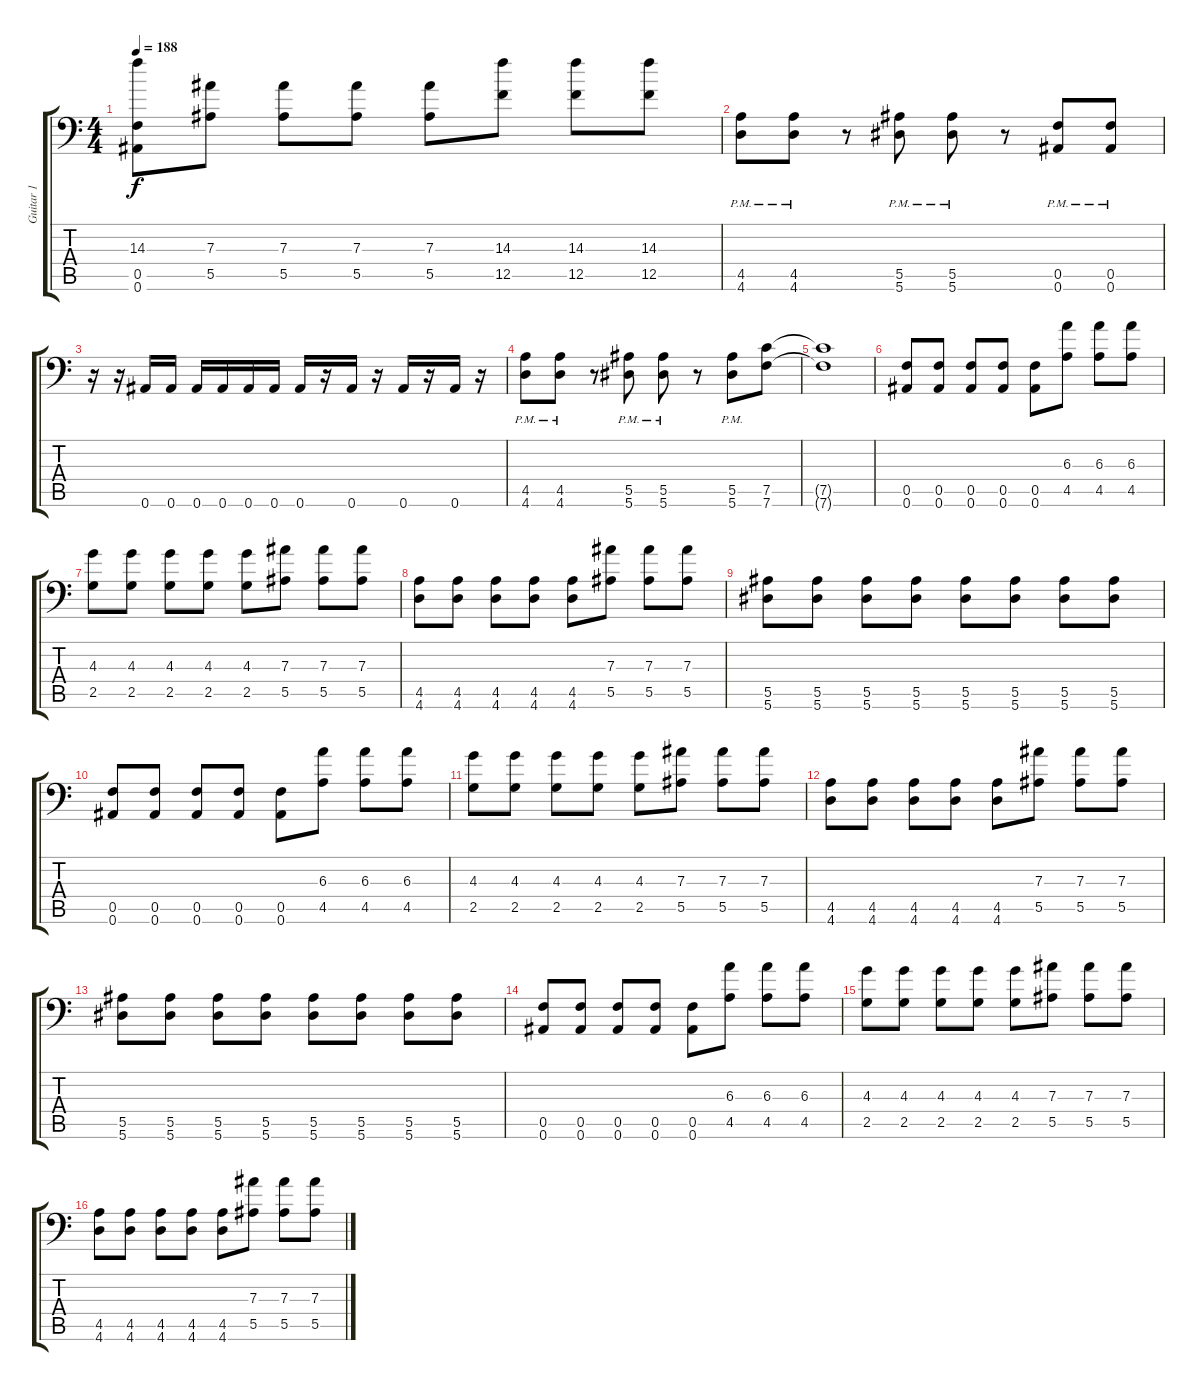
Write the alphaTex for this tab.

\track ("Guitar 1" "Guitar 1") {instrument distortionguitar}
\staff {score tabs}
\tuning (C4 G3 Eb3 Bb2 F2 Bb1) {hide}
\ts (4 4)
\tempo 188
\clef f4
\ks c
(14.3{t} 0.5{t} 0.6{t}).8{dy f} (7.3 5.5).8 (7.3 5.5).8 (7.3 5.5).8 (7.3 5.5).8 (14.3 12.5).8 (14.3 12.5).8 (14.3 12.5).8 |
(4.5{pm} 4.6{pm}).8 (4.5{pm} 4.6{pm}).8 r.8 (5.5{pm} 5.6{pm}).8 (5.5{pm} 5.6{pm}).8 r.8 (0.5{pm} 0.6{pm}).8 (0.5{pm} 0.6{pm}).8 |
r.16 r.16 0.6.16 0.6.16 0.6.16 0.6.16 0.6.16 0.6.16 0.6.16 r.16 0.6.16 r.16 0.6.16 r.16 0.6.16 r.16 |
(4.5{pm} 4.6{pm}).8 (4.5{pm} 4.6{pm}).8 r.8 (5.5{pm} 5.6{pm}).8 (5.5{pm} 5.6{pm}).8 r.8 (5.5{pm} 5.6{pm}).8 (7.5 7.6).8 |
(7.5{t} 7.6{t}).1 |
(0.5 0.6).8 (0.5 0.6).8 (0.5 0.6).8 (0.5 0.6).8 (0.5 0.6).8 (6.3 4.5).8 (6.3 4.5).8 (6.3 4.5).8 |
(4.3 2.5).8 (4.3 2.5).8 (4.3 2.5).8 (4.3 2.5).8 (4.3 2.5).8 (7.3 5.5).8 (7.3 5.5).8 (7.3 5.5).8 |
(4.5 4.6).8 (4.5 4.6).8 (4.5 4.6).8 (4.5 4.6).8 (4.5 4.6).8 (7.3 5.5).8 (7.3 5.5).8 (7.3 5.5).8 |
(5.5 5.6).8 (5.5 5.6).8 (5.5 5.6).8 (5.5 5.6).8 (5.5 5.6).8 (5.5 5.6).8 (5.5 5.6).8 (5.5 5.6).8 |
(0.5 0.6).8 (0.5 0.6).8 (0.5 0.6).8 (0.5 0.6).8 (0.5 0.6).8 (6.3 4.5).8 (6.3 4.5).8 (6.3 4.5).8 |
(4.3 2.5).8 (4.3 2.5).8 (4.3 2.5).8 (4.3 2.5).8 (4.3 2.5).8 (7.3 5.5).8 (7.3 5.5).8 (7.3 5.5).8 |
(4.5 4.6).8 (4.5 4.6).8 (4.5 4.6).8 (4.5 4.6).8 (4.5 4.6).8 (7.3 5.5).8 (7.3 5.5).8 (7.3 5.5).8 |
(5.5 5.6).8 (5.5 5.6).8 (5.5 5.6).8 (5.5 5.6).8 (5.5 5.6).8 (5.5 5.6).8 (5.5 5.6).8 (5.5 5.6).8 |
(0.5 0.6).8 (0.5 0.6).8 (0.5 0.6).8 (0.5 0.6).8 (0.5 0.6).8 (6.3 4.5).8 (6.3 4.5).8 (6.3 4.5).8 |
(4.3 2.5).8 (4.3 2.5).8 (4.3 2.5).8 (4.3 2.5).8 (4.3 2.5).8 (7.3 5.5).8 (7.3 5.5).8 (7.3 5.5).8 |
(4.5 4.6).8 (4.5 4.6).8 (4.5 4.6).8 (4.5 4.6).8 (4.5 4.6).8 (7.3 5.5).8 (7.3 5.5).8 (7.3 5.5).8
